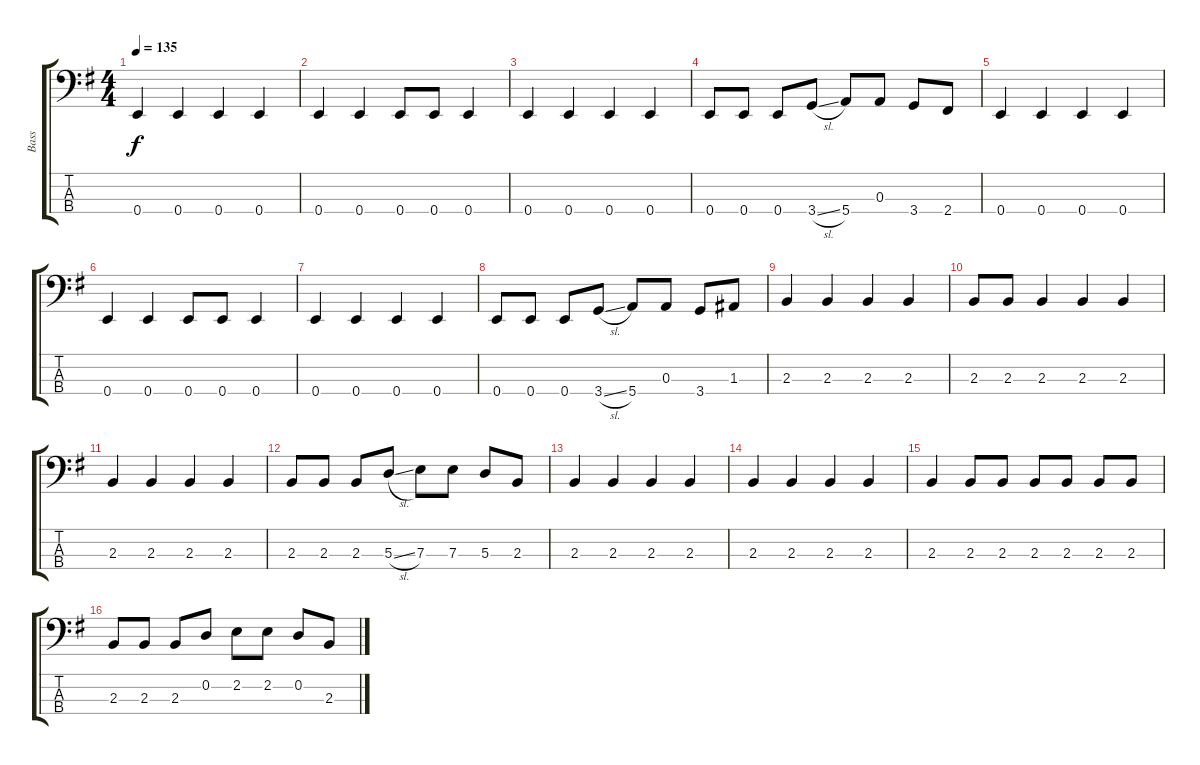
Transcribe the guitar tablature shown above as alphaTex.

\track ("Bass" "Bass") {instrument electricbassfinger}
\staff {score tabs}
\tuning (G2 D2 A1 E1) {hide}
\ts (4 4)
\tempo 135
\clef f4
\ks eminor
0.4.4{dy f} 0.4.4 0.4.4 0.4.4 |
0.4.4 0.4.4 0.4.8 0.4.8 0.4.4 |
0.4.4 0.4.4 0.4.4 0.4.4 |
0.4.8 0.4.8 0.4.8 3.4{sl}.8 5.4.8 0.3.8 3.4.8 2.4.8 |
0.4.4 0.4.4 0.4.4 0.4.4 |
0.4.4 0.4.4 0.4.8 0.4.8 0.4.4 |
0.4.4 0.4.4 0.4.4 0.4.4 |
0.4.8 0.4.8 0.4.8 3.4{sl}.8 5.4.8 0.3.8 3.4.8 1.3.8 |
2.3.4 2.3.4 2.3.4 2.3.4 |
2.3.8 2.3.8 2.3.4 2.3.4 2.3.4 |
2.3.4 2.3.4 2.3.4 2.3.4 |
2.3.8 2.3.8 2.3.8 5.3{sl}.8 7.3.8 7.3.8 5.3.8 2.3.8 |
2.3.4 2.3.4 2.3.4 2.3.4 |
2.3.4 2.3.4 2.3.4 2.3.4 |
2.3.4 2.3.8 2.3.8 2.3.8 2.3.8 2.3.8 2.3.8 |
2.3.8 2.3.8 2.3.8 0.2.8 2.2.8 2.2.8 0.2.8 2.3.8
